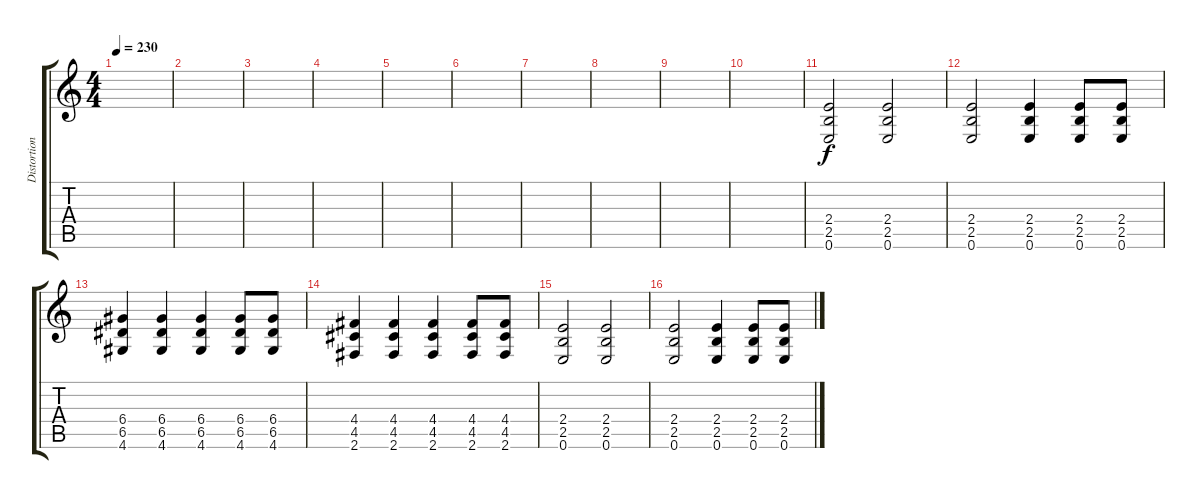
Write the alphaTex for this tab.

\track ("Distortion Guitar" "Distortion") {instrument distortionguitar}
\staff {score tabs}
\tuning (E4 B3 G3 D3 A2 E2) {hide}
\ts (4 4)
\tempo 230
\clef g2
\ks c
|
|
|
|
|
|
|
|
|
|
(2.4 2.5 0.6).2 (2.4 2.5 0.6).2 |
(2.4 2.5 0.6).2 (2.4 2.5 0.6).4 (2.4 2.5 0.6).8 (2.4 2.5 0.6).8 |
(6.4 6.5 4.6).4 (6.4 6.5 4.6).4 (6.4 6.5 4.6).4 (6.4 6.5 4.6).8 (6.4 6.5 4.6).8 |
(4.4 4.5 2.6).4 (4.4 4.5 2.6).4 (4.4 4.5 2.6).4 (4.4 4.5 2.6).8 (4.4 4.5 2.6).8 |
(2.4 2.5 0.6).2 (2.4 2.5 0.6).2 |
(2.4 2.5 0.6).2 (2.4 2.5 0.6).4 (2.4 2.5 0.6).8 (2.4 2.5 0.6).8
